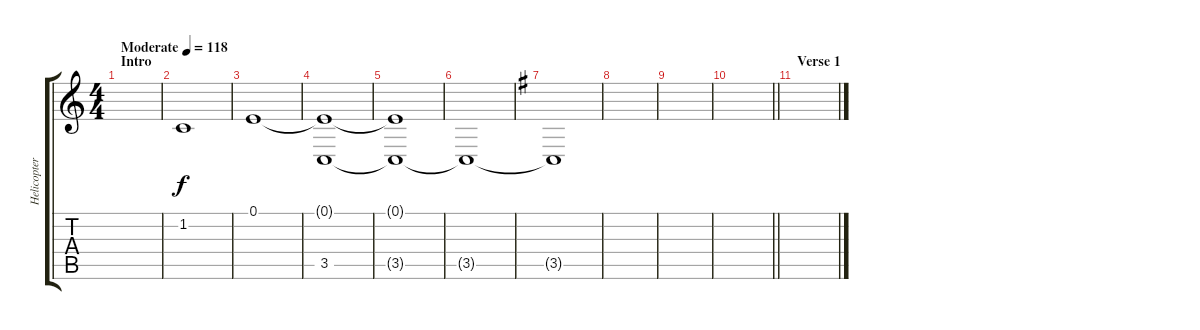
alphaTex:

\track ("Helicopter" "Helicopter") {instrument seashore}
\staff {score tabs}
\tuning (E4 B3 G3 D3 A2 E2) {hide}
\ts (4 4)
\section ("" "Intro")
\tempo (118 "Moderate")
\clef g2
\ks c
|
1.2.1 |
0.1.1 |
(0.1{t} 3.5).1{instrument helicopter} |
(0.1{t} 3.5{t}).1 |
3.5{t}.1 |
\ks g
3.5{t}.1 |
|
|
\barLineRight lightlight
|
\section ("" "Verse 1")
